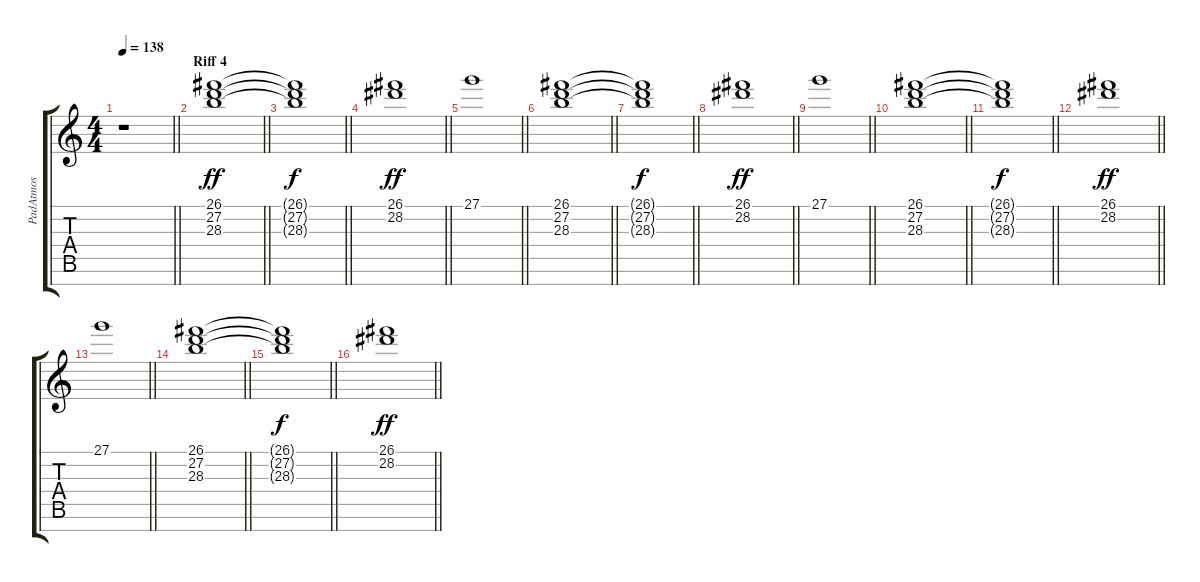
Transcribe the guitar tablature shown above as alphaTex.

\track ("PadAtmos" "PadAtmos") {instrument pad2warm}
\staff {score tabs}
\tuning (E4 B3 G3 D3 A2 E2 B1) {hide}
\ts (4 4)
\tempo 138
\clef g2
\barLineRight lightlight
\ks c
r.1{dy ff} |
\section ("" "Riff 4")
\barLineRight lightlight
(26.1 27.2 28.3).1 |
\barLineRight lightlight
(26.1{t} 27.2{t} 28.3{t}).1{dy f} |
\barLineRight lightlight
(26.1 28.2).1{dy ff} |
\barLineRight lightlight
27.1.1 |
\barLineRight lightlight
(26.1 27.2 28.3).1 |
\barLineRight lightlight
(26.1{t} 27.2{t} 28.3{t}).1{dy f} |
\barLineRight lightlight
(26.1 28.2).1{dy ff} |
\barLineRight lightlight
27.1.1 |
\barLineRight lightlight
(26.1 27.2 28.3).1 |
\barLineRight lightlight
(26.1{t} 27.2{t} 28.3{t}).1{dy f} |
\barLineRight lightlight
(26.1 28.2).1{dy ff} |
\barLineRight lightlight
27.1.1 |
\barLineRight lightlight
(26.1 27.2 28.3).1 |
\barLineRight lightlight
(26.1{t} 27.2{t} 28.3{t}).1{dy f} |
\barLineRight lightlight
(26.1 28.2).1{dy ff}
